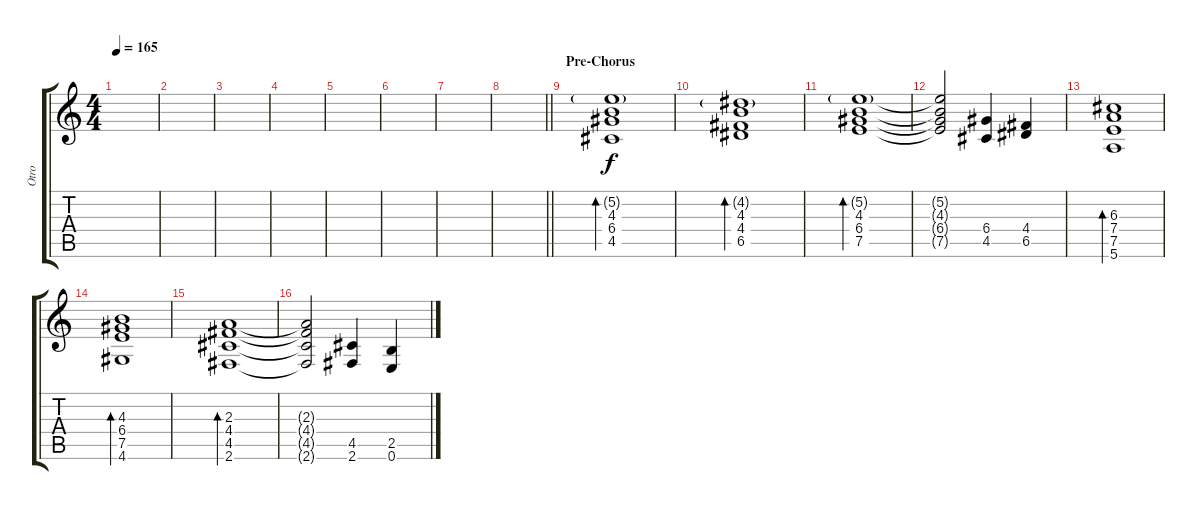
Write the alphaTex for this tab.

\track ("Otro" "Otro") {instrument electricguitarclean}
\staff {score tabs}
\tuning (E4 B3 G3 D3 A2 E2) {hide}
\ts (4 4)
\tempo 165
\clef g2
\ks c
|
|
|
|
|
|
|
\barLineRight lightlight
|
\section ("" "Pre-Chorus")
(5.2{g} 4.3 6.4 4.5).1{bd 60} |
(4.2{g} 4.3 4.4 6.5).1{bd 60} |
(5.2{g} 4.3 6.4 7.5).1{bd 60} |
(5.2{t} 4.3{t} 6.4{t} 7.5{t}).2 (6.4 4.5).4 (4.4 6.5).4 |
(6.3 7.4 7.5 5.6).1{bd 60} |
(4.3 6.4 7.5 4.6).1{bd 60} |
(2.3 4.4 4.5 2.6).1{bd 60} |
(2.3{t} 4.4{t} 4.5{t} 2.6{t}).2 (4.5 2.6).4 (2.5 0.6).4
